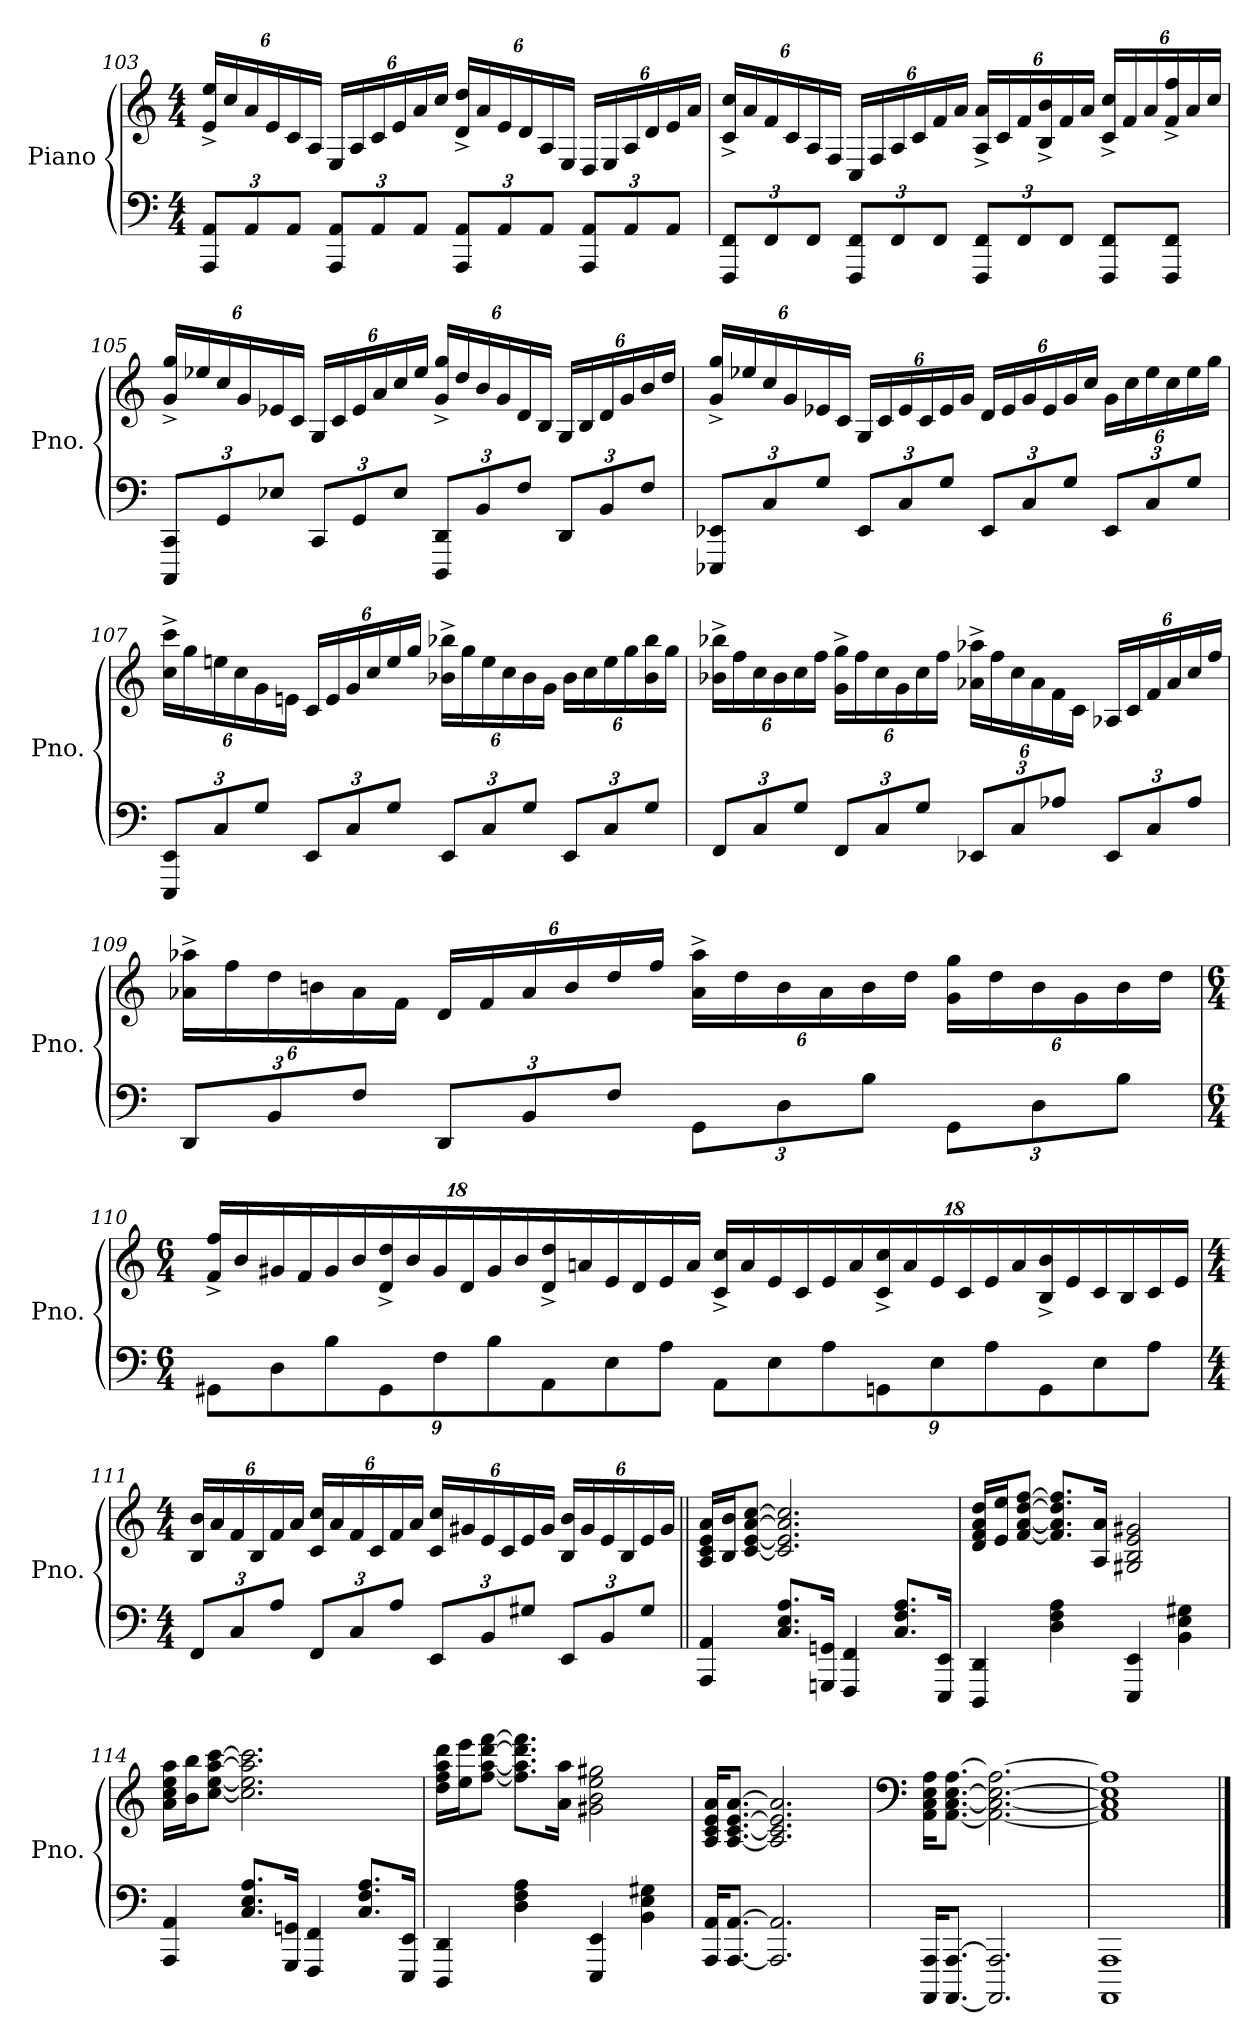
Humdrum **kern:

**kern	**kern
*part1	*part1
*staff2	*staff1
*I"Piano	*
*I'Pno.	*
!!LO:PB:g=z
*clefF4	*clefG2
*k[]	*k[]
*M4/4	*M4/4
*Xbrackettup	*Xbrackettup
=103	=103
12AAA/ 12AA/L	24e/^ 24ee/^LL
.	24cc/
12AA/	24a/
.	24e/
12AA/J	24c/
.	24A/JJ
12AAA/ 12AA/L	24E/LL
.	24A/
12AA/	24c/
.	24e/
12AA/J	24a/
.	24cc/JJ
12AAA/ 12AA/L	24d/^ 24dd/^LL
.	24a/
12AA/	24e/
.	24d/
12AA/J	24A/
.	24E/JJ
12AAA/ 12AA/L	24D/LL
.	24E/
12AA/	24A/
.	24d/
12AA/J	24e/
.	24a/JJ
!!LO:LB:g=z
=104	=104
12FFF/ 12FF/L	24c/^ 24cc/^LL
.	24a/
12FF/	24f/
.	24c/
12FF/J	24A/
.	24F/JJ
12FFF/ 12FF/L	24C/LL
.	24F/
12FF/	24A/
.	24c/
12FF/J	24f/
.	24a/JJ
12FFF/ 12FF/L	24A/^ 24a/^LL
.	24c/
12FF/	24f/
.	24B/^ 24b/^
12FF/J	24f/
.	24a/JJ
8FFF/ 8FF/L	24c/^ 24cc/^LL
.	24f/
.	24a/
8FFF/ 8FF/J	24f/^ 24ff/^
.	24a/
.	24cc/JJ
!!LO:LB:g=z
=105	=105
12CCC/ 12CC/L	24g/^ 24gg/^LL
.	24ee-X/
12GG/	24cc/
.	24g/
12E-X/J	24e-X/
.	24c/JJ
12CC/L	24G/LL
.	24c/
12GG/	24e-/
.	24a/
12E-/J	24cc/
.	24ee-/JJ
12DDD/ 12DD/L	24g/^ 24gg/^LL
.	24dd/
12BB/	24b/
.	24g/
12F/J	24d/
.	24B/JJ
12DD/L	24G/LL
.	24B/
12BB/	24d/
.	24g/
12F/J	24b/
.	24dd/JJ
!!LO:LB:g=z
=106	=106
12EEE-X/ 12EE-X/L	24g/^ 24gg/^LL
.	24ee-X/
12C/	24cc/
.	24g/
12G/J	24e-X/
.	24c/JJ
12EE-/L	24G/LL
.	24c/
12C/	24e-/
.	24c/
12G/J	24e-/
.	24g/JJ
12EE-/L	24d/LL
.	24e-/
12C/	24g/
.	24e-/
12G/J	24g/
.	24cc/JJ
12EE-/L	24g\LL
.	24cc\
12C/	24ee-\
.	24cc\
12G/J	24ee-\
.	24gg\JJ
!!LO:LB:g=z
=107	=107
12EEE/ 12EE/L	24cc\^ 24ccc\^LL
.	24gg\
12C/	24een\
.	24cc\
12G/J	24g\
.	24en\JJ
12EE/L	24c/LL
.	24e/
12C/	24g/
.	24cc/
12G/J	24ee/
.	24gg/JJ
12EE/L	24b-X\^ 24bb-X\^LL
.	24gg\
12C/	24ee\
.	24cc\
12G/J	24b-\
.	24g\JJ
12EE/L	24b-\LL
.	24cc\
12C/	24ee\
.	24gg\
12G/J	24b-\ 24bb-\
.	24gg\JJ
!!LO:LB:g=z
=108	=108
12FF/L	24b-X\^ 24bb-X\^LL
.	24ff\
12C/	24cc\
.	24b-\
12G/J	24cc\
.	24ff\JJ
12FF/L	24g\^ 24gg\^LL
.	24ff\
12C/	24cc\
.	24g\
12G/J	24cc\
.	24ff\JJ
12EE-X/L	24a-X\^ 24aa-X\^LL
.	24ff\
12C/	24cc\
.	24a-\
12A-X/J	24f\
.	24c\JJ
12EE-/L	24A-X/LL
.	24c/
12C/	24f/
.	24a-/
12A-/J	24cc/
.	24ff/JJ
!!LO:PB:g=z
=109	=109
12DD/L	24a-X\^ 24aa-X\^LL
.	24ff\
12BB/	24dd\
.	24bn\
12F/J	24a-\
.	24f\JJ
12DD/L	24d/LL
.	24f/
12BB/	24a-/
.	24b/
12F/J	24dd/
.	24ff/JJ
12GG\L	24a-\^ 24aa-\^LL
.	24dd\
12D\	24b\
.	24a-\
12B\J	24b\
.	24dd\JJ
12GG\L	24g\ 24gg\LL
.	24dd\
12D\	24b\
.	24g\
12B\J	24b\
.	24dd\JJ
!!LO:LB:g=z
=110	=110
*M6/4	*M6/4
12GG#X\L	24f/^ 24ff/^LL
.	24b/
12D\	24g#X/
.	24f/
12B\	24g#/
.	24b/
12GG#\	24d/^ 24dd/^
.	24b/
12F\	24g#/
.	24d/
12B\	24g#/
.	24b/
12AA\	24d/^ 24dd/^
.	24an/
12E\	24e/
.	24d/
12A\J	24e/
.	24a/JJ
12AA\L	24c/^ 24cc/^LL
.	24a/
12E\	24e/
.	24c/
12A\	24e/
.	24a/
12GGn\	24c/^ 24cc/^
.	24a/
12E\	24e/
.	24c/
12A\	24e/
.	24a/
12GG\	24B/^ 24b/^
.	24e/
12E\	24c/
.	24B/
12A\J	24c/
.	24e/JJ
!!LO:LB:g=z
=111	=111
*M4/4	*M4/4
12FF/L	24B/ 24b/LL
.	24a/
12C/	24f/
.	24B/
12A/J	24f/
.	24a/JJ
12FF/L	24c/ 24cc/LL
.	24a/
12C/	24f/
.	24c/
12A/J	24f/
.	24a/JJ
12EE/L	24c/ 24cc/LL
.	24g#X/
12BB/	24e/
.	24c/
12G#X/J	24e/
.	24g#/JJ
12EE/L	24B/ 24b/LL
.	24g#/
12BB/	24e/
.	24B/
12G#/J	24e/
.	24g#/JJ
=112||	=112||
4AAA/ 4AA/	16A/ 16c/ 16e/ 16a/LL
.	16B/ 16b/J
.	[8c/ [8e/ [8a/ [8cc/J
8.C/ 8.E/ 8.A/L	2.c/] 2.e/] 2.a/] 2.cc/]
16GGGn/ 16GGn/Jk	.
4FFF/ 4FF/	.
8.C/ 8.F/ 8.A/L	.
16EEE/ 16EE/Jk	.
!!LO:LB:g=z
=113	=113
4DDD/ 4DD/	16d/ 16f/ 16a/ 16dd/LL
.	16e/ 16ee/J
.	[8f/ [8a/ [8dd/ [8ff/J
4D\ 4F\ 4A\	8.f/] 8.a/] 8.dd/] 8.ff/]L
.	16A/ 16a/Jk
4EEE/ 4EE/	2G#X/ 2B/ 2e/ 2g#X/
4BB\ 4E\ 4G#X\	.
=114	=114
4AAA/ 4AA/	16a\ 16cc\ 16ee\ 16aa\LL
.	16b\ 16bb\J
.	[8cc\ [8ee\ [8aa\ [8ccc\J
8.C/ 8.E/ 8.A/L	2.cc\] 2.ee\] 2.aa\] 2.ccc\]
16GGG/ 16GGn/Jk	.
4FFF/ 4FF/	.
8.C/ 8.F/ 8.A/L	.
16EEE/ 16EE/Jk	.
=115	=115
4DDD/ 4DD/	16dd\ 16ff\ 16aa\ 16ddd\LL
.	16ee\ 16eee\J
.	[8ff\ [8aa\ [8ddd\ [8fff\J
4D\ 4F\ 4A\	8.ff\] 8.aa\] 8.ddd\] 8.fff\]L
.	16a\ 16aa\Jk
4EEE/ 4EE/	2g#X\ 2b\ 2ee\ 2gg#X\
4BB\ 4E\ 4G#X\	.
=116	=116
16AAA/ 16AA/KL	16A/ 16c/ 16e/ 16a/KL
[8.AAA/ [8.AA/J	[8.A/ [8.c/ [8.e/ [8.a/J
2.AAA/] 2.AA/]	2.A/] 2.c/] 2.e/] 2.a/]
!!LO:LB:g=z
=117	=117
*	*clefF4
16AAAA/ 16AAA/KL	16AA\ 16C\ 16E\ 16A\KL
[8.AAAA/ [8.AAA/J	[8.AA\ [8.C\ [8.E\ [8.A\J
2.AAAA/] 2.AAA/]	2.AA\_ 2.C\_ 2.E\_ 2.A\_
=118	=118
1AAAA 1AAA	1AA] 1C] 1E] 1A]
==	==
*-	*-
